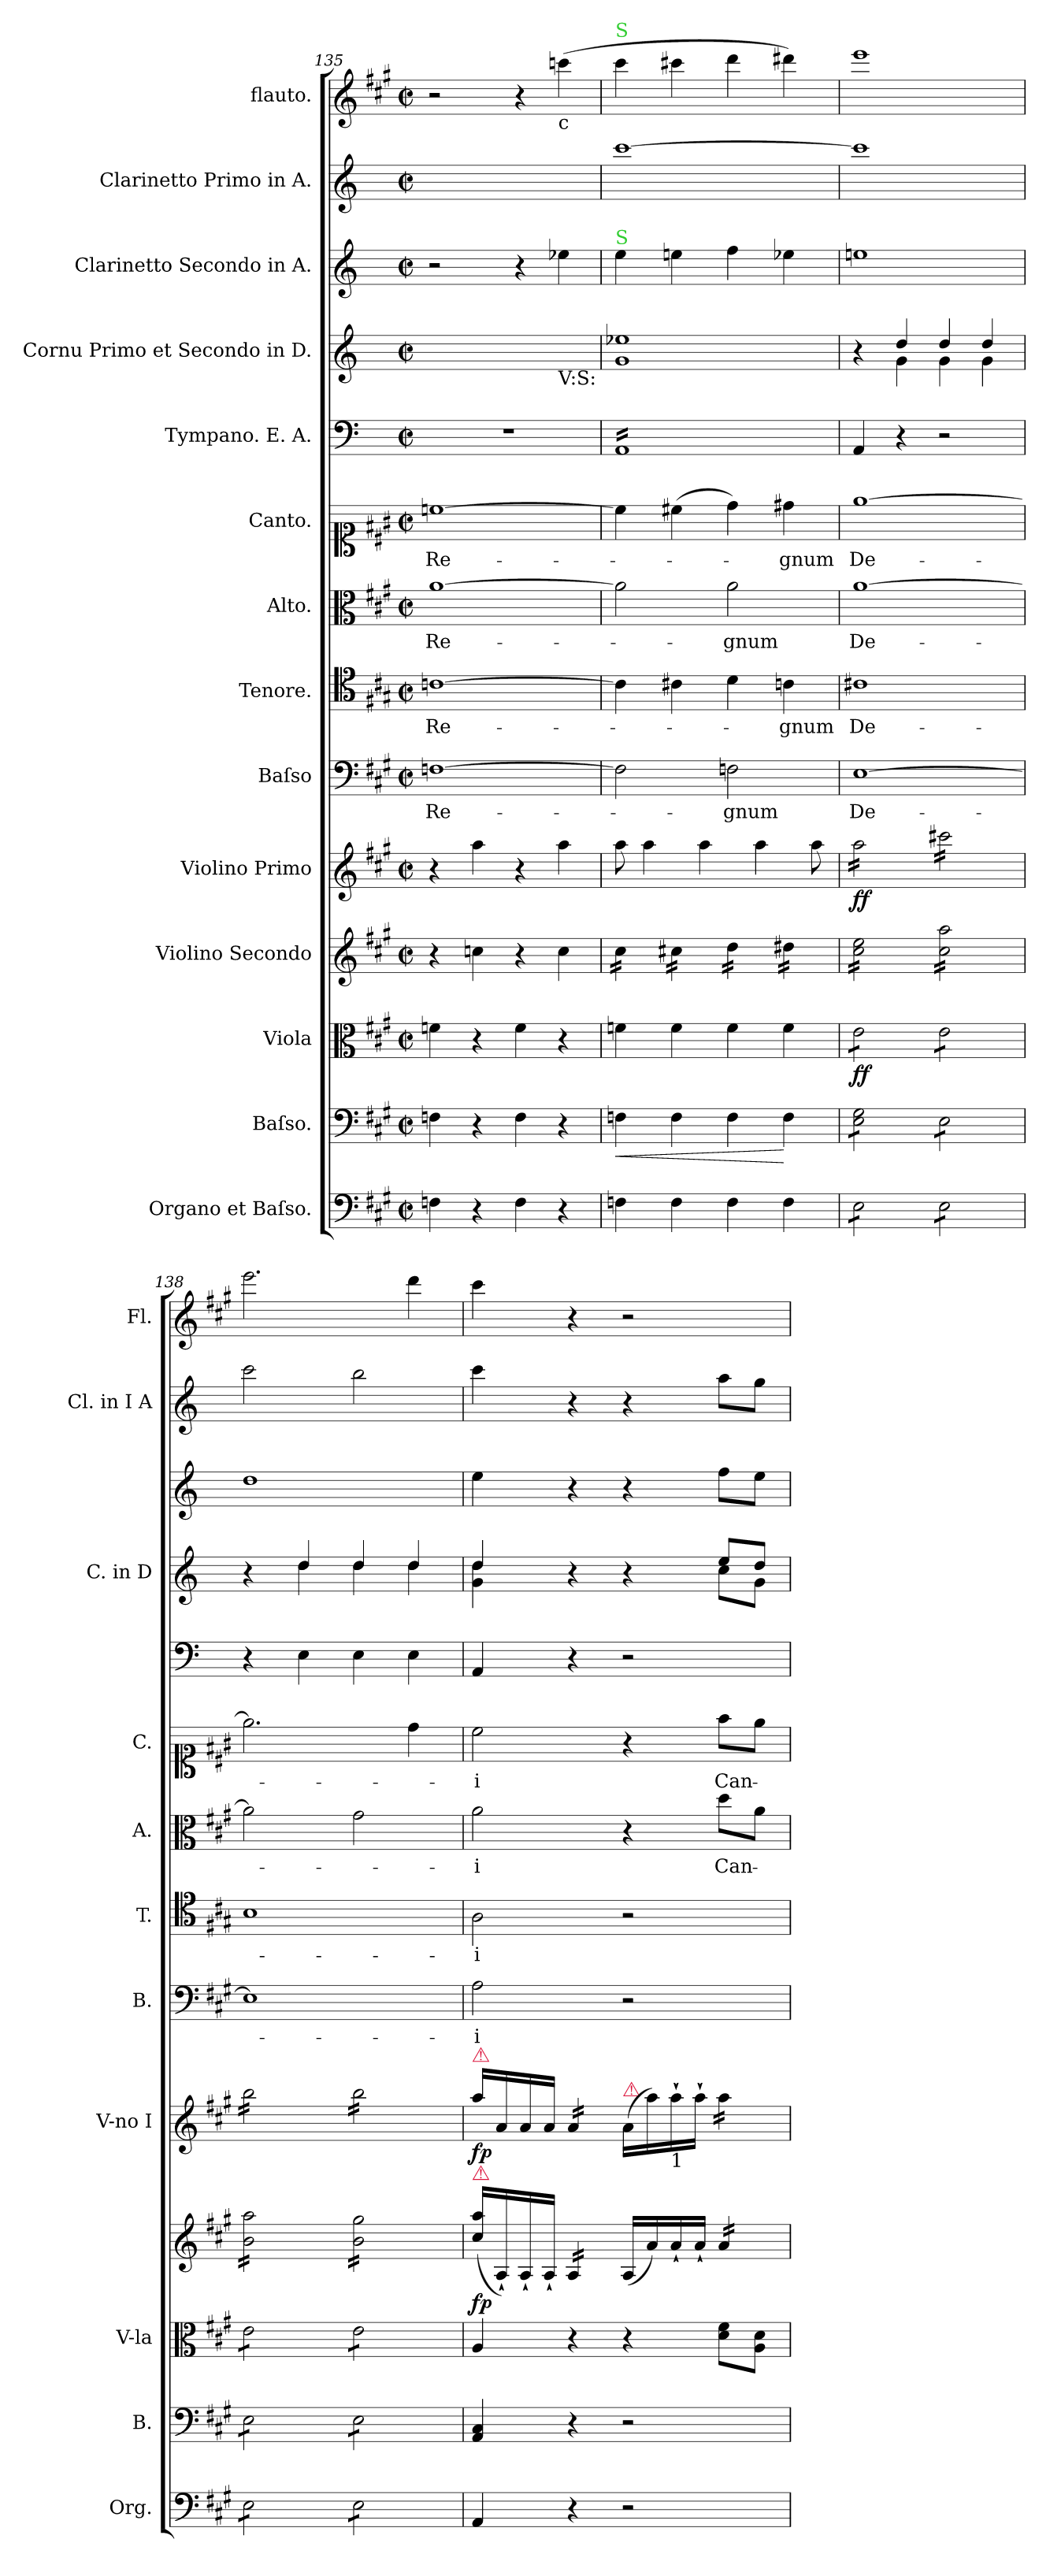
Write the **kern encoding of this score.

**kern	**kern	**dynam	**kern	**dynam	**kern	**dynam	**kern	**dynam	**kern	**text	**kern	**text	**kern	**text	**kern	**text	**kern	**kern	**kern	**kern	**kern
*part14	*part13	*part13	*part12	*part12	*part11	*part11	*part10	*part10	*part9	*part9	*part8	*part8	*part7	*part7	*part6	*part6	*part5	*part4	*part3	*part2	*part1
*staff14	*staff13	*staff13	*staff12	*staff12	*staff11	*staff11	*staff10	*staff10	*staff9	*staff9	*staff8	*staff8	*staff7	*staff7	*staff6	*staff6	*staff5	*staff4	*staff3	*staff2	*staff1
*I"Organo et Baſso.	*I"Baſso.	*	*I"Viola	*	*I"Violino Secondo	*	*I"Violino Primo	*	*I"Baſso	*	*I"Tenore.	*	*I"Alto.	*	*I"Canto.	*	*I"Tympano. E. A.	*I"Cornu Primo et Secondo in D.	*I"Clarinetto Secondo in A.	*I"Clarinetto Primo in A.	*I"flauto.
*I'Org.	*I'B.	*	*I'V-la	*	*	*	*I'V-no I	*	*I'B.	*	*I'T.	*	*I'A.	*	*I'C.	*	*	*I'C. in D	*	*I'Cl. in I A	*I'Fl.
*clefF4	*clefF4	*	*clefC3	*	*clefG2	*	*clefG2	*	*clefF4	*	*clefC4	*	*clefC3	*	*clefC1	*	*clefF4	*clefG2	*clefG2	*clefG2	*clefG2
*	*	*	*	*	*	*	*	*	*	*	*	*	*	*	*	*	*	*ITrd6c10	*ITrd2c3	*ITrd2c3	*
*k[f#c#g#]	*k[f#c#g#]	*	*k[f#c#g#]	*	*k[f#c#g#]	*	*k[f#c#g#]	*	*k[f#c#g#]	*	*k[f#c#g#]	*	*k[f#c#g#]	*	*k[f#c#g#]	*	*k[]	*k[f#c#]	*k[f#c#g#]	*k[f#c#g#]	*k[f#c#g#]
*M2/2	*M2/2	*	*M2/2	*	*M2/2	*	*M2/2	*	*M2/2	*	*M2/2	*	*M2/2	*	*M2/2	*	*M2/2	*M2/2	*M2/2	*M2/2	*M2/2
*met(c|)	*met(c|)	*	*met(c|)	*	*met(c|)	*	*met(c|)	*	*met(c|)	*	*met(c|)	*	*met(c|)	*	*met(c|)	*	*met(c|)	*met(c|)	*met(c|)	*met(c|)	*met(c|)
=135	=135	=135	=135	=135	=135	=135	=135	=135	=135	=135	=135	=135	=135	=135	=135	=135	=135	=135	=135	=135	=135
4Fn\	4Fn\	.	4fn\	.	4r	.	4r	.	[1Fn	Re-	[1cn	Re-	[1a	Re-	[1ccn	Re-	1r	2.ryy	2r	1ryy	2r
4r	4r	.	4r	.	4ccn\	.	4aa\	.	.	.	.	.	.	.	.	.	.	.	.	.	.
4F\	4F\	.	4f\	.	4r	.	4r	.	.	.	.	.	.	.	.	.	.	.	4r	.	4r
!	!	!	!	!	!	!	!	!	!	!	!	!	!	!	!	!	!	!	!	!	!LO:TX:b:t=c
!	!	!	!	!	!	!	!	!	!	!	!	!	!	!	!	!	!	!LO:TX:b:t=V&colon;S&colon;	!	!	!
4r	4r	.	4r	.	4cc\	.	4aa\	.	.	.	.	.	.	.	.	.	.	4ryy	4ccn\	.	(4cccn\
=136	=136	=136	=136	=136	=136	=136	=136	=136	=136	=136	=136	=136	=136	=136	=136	=136	=136	=136	=136	=136	=136
!	!	!	!	!	!	!	!	!	!	!	!	!	!	!	!	!	!	!	!	!	!LO:TX:a:color=limegreen:t=S
!	!	!	!	!	!	!	!	!	!	!	!	!	!	!	!	!	!	!	!LO:TX:a:color=limegreen:t=S	!	!
!	!	!	!	!	!LO:TX:a:color=limegreen:t=S	!	!	!	!	!	!	!	!	!	!	!	!	!	!	!	!
!	!	!LO:HP:b	!	!	!	!	!	!	!	!	!	!	!	!	!	!	!	!	!	!	!
*	*	*	*	*	*tremolo	*	*	*	*	*	*	*	*	*	*	*	*	*	*	*	*
*	*	*	*	*	*	*	*	*	*	*	*	*	*	*	*	*	*tremolo	*	*	*	*
4Fn\	4Fn\	<	4fn\	.	16cc#\LL	.	8aa\	.	2Fn\]	.	4c\]	.	2a\]	.	4cc\]	.	16AA/LL	1A 1fn	4cc#\	[1aa	4ccc#\
.	.	.	.	.	16cc#\	.	.	.	.	.	.	.	.	.	.	.	16AA/	.	.	.	.
.	.	.	.	.	16cc#\	.	4aa\	.	.	.	.	.	.	.	.	.	16AA/	.	.	.	.
.	.	.	.	.	16cc#\JJ	.	.	.	.	.	.	.	.	.	.	.	16AA/	.	.	.	.
4F\	4F\	.	4f\	.	16cc#X\LL	.	.	.	.	.	4c#X\	.	.	.	(4cc#X\	.	16AA/	.	4cc#X\	.	4ccc#X\
.	.	.	.	.	16cc#X\	.	.	.	.	.	.	.	.	.	.	.	16AA/	.	.	.	.
.	.	.	.	.	16cc#X\	.	4aa\	.	.	.	.	.	.	.	.	.	16AA/	.	.	.	.
.	.	.	.	.	16cc#X\JJ	.	.	.	.	.	.	.	.	.	.	.	16AA/	.	.	.	.
4F\	4F\	.	4f\	.	16dd\LL	.	.	.	2F\	-gnum	4d\	.	2a\	-gnum	4dd\)	.	16AA/	.	4dd\	.	4ddd\
.	.	.	.	.	16dd\	.	.	.	.	.	.	.	.	.	.	.	16AA/	.	.	.	.
.	.	.	.	.	16dd\	.	4aa\	.	.	.	.	.	.	.	.	.	16AA/	.	.	.	.
.	.	.	.	.	16dd\JJ	.	.	.	.	.	.	.	.	.	.	.	16AA/	.	.	.	.
4F\	4F\	[	4f\	.	16dd#X\LL	.	.	.	.	.	4cn\	-gnum	.	.	4dd#X\	gnum	16AA/	.	4ccn\	.	4ddd#X\)
.	.	.	.	.	16dd#X\	.	.	.	.	.	.	.	.	.	.	.	16AA/	.	.	.	.
.	.	.	.	.	16dd#X\	.	8aa\	.	.	.	.	.	.	.	.	.	16AA/	.	.	.	.
.	.	.	.	.	16dd#X\JJ	.	.	.	.	.	.	.	.	.	.	.	16AA/JJ	.	.	.	.
*	*	*	*	*	*	*	*	*	*	*	*	*	*	*	*	*	*Xtremolo	*	*	*	*
=137	=137	=137	=137	=137	=137	=137	=137	=137	=137	=137	=137	=137	=137	=137	=137	=137	=137	=137	=137	=137	=137
*	*	*	*	*	*	*	*	*	*	*	*	*	*	*	*	*	*	*^	*	*	*
!	!	!	!	!	!	!	!	!LO:DY:b	!	!	!	!	!	!	!	!	!	!	!	!	!	!
*tremolo	*	*	*	*	*	*	*	*	*	*	*	*	*	*	*	*	*	*	*	*	*	*
*	*tremolo	*	*	*	*	*	*	*	*	*	*	*	*	*	*	*	*	*	*	*	*	*
*	*	*	*tremolo	*	*	*	*	*	*	*	*	*	*	*	*	*	*	*	*	*	*	*
*	*	*	*	*	*	*	*tremolo	*	*	*	*	*	*	*	*	*	*	*	*	*	*	*
8E\L	8E\ 8G#\L	.	8e\L	ff	16cc#\ 16ee\LL	.	16aa\LL	ff	[1E	De-	1c#X	De-	[1a	De-	[1ee	De-	4AA/	4r	4ryy	1cc#X	1aa]	1eee
.	.	.	.	.	16cc#\ 16ee\	.	16aa\	.	.	.	.	.	.	.	.	.	.	.	.	.	.	.
8E\	8E\ 8G#\	.	8e\	.	16cc#\ 16ee\	.	16aa\	.	.	.	.	.	.	.	.	.	.	.	.	.	.	.
.	.	.	.	.	16cc#\ 16ee\	.	16aa\	.	.	.	.	.	.	.	.	.	.	.	.	.	.	.
8E\	8E\ 8G#\	.	8e\	.	16cc#\ 16ee\	.	16aa\	.	.	.	.	.	.	.	.	.	4r	4e/	4A\	.	.	.
.	.	.	.	.	16cc#\ 16ee\	.	16aa\	.	.	.	.	.	.	.	.	.	.	.	.	.	.	.
8E\J	8E\ 8G#\J	.	8e\J	.	16cc#\ 16ee\	.	16aa\	.	.	.	.	.	.	.	.	.	.	.	.	.	.	.
.	.	.	.	.	16cc#\ 16ee\JJ	.	16aa\JJ	.	.	.	.	.	.	.	.	.	.	.	.	.	.	.
8E\L	8E\L	.	8e\L	.	16cc#\ 16aa\LL	.	16ccc#X\LL	.	.	.	.	.	.	.	.	.	2r	4e/	4A\	.	.	.
.	.	.	.	.	16cc#\ 16aa\	.	16ccc#X\	.	.	.	.	.	.	.	.	.	.	.	.	.	.	.
8E\	8E\	.	8e\	.	16cc#\ 16aa\	.	16ccc#X\	.	.	.	.	.	.	.	.	.	.	.	.	.	.	.
.	.	.	.	.	16cc#\ 16aa\	.	16ccc#X\	.	.	.	.	.	.	.	.	.	.	.	.	.	.	.
8E\	8E\	.	8e\	.	16cc#\ 16aa\	.	16ccc#X\	.	.	.	.	.	.	.	.	.	.	4e/	4A\	.	.	.
.	.	.	.	.	16cc#\ 16aa\	.	16ccc#X\	.	.	.	.	.	.	.	.	.	.	.	.	.	.	.
8E\J	8E\J	.	8e\J	.	16cc#\ 16aa\	.	16ccc#X\	.	.	.	.	.	.	.	.	.	.	.	.	.	.	.
.	.	.	.	.	16cc#\ 16aa\JJ	.	16ccc#X\JJ	.	.	.	.	.	.	.	.	.	.	.	.	.	.	.
=138	=138	=138	=138	=138	=138	=138	=138	=138	=138	=138	=138	=138	=138	=138	=138	=138	=138	=138	=138	=138	=138	=138
8E\L	8E\L	.	8e\L	.	16b\ 16aa\LL	.	16bb\LL	.	1E]	.	1B	.	2a\]	.	2.ee\]	.	4r	4r	4ryy	1b	2aa\	2.eee\
.	.	.	.	.	16b\ 16aa\	.	16bb\	.	.	.	.	.	.	.	.	.	.	.	.	.	.	.
8E\	8E\	.	8e\	.	16b\ 16aa\	.	16bb\	.	.	.	.	.	.	.	.	.	.	.	.	.	.	.
.	.	.	.	.	16b\ 16aa\	.	16bb\	.	.	.	.	.	.	.	.	.	.	.	.	.	.	.
8E\	8E\	.	8e\	.	16b\ 16aa\	.	16bb\	.	.	.	.	.	.	.	.	.	4E\	4e/	4e\	.	.	.
.	.	.	.	.	16b\ 16aa\	.	16bb\	.	.	.	.	.	.	.	.	.	.	.	.	.	.	.
8E\J	8E\J	.	8e\J	.	16b\ 16aa\	.	16bb\	.	.	.	.	.	.	.	.	.	.	.	.	.	.	.
.	.	.	.	.	16b\ 16aa\JJ	.	16bb\JJ	.	.	.	.	.	.	.	.	.	.	.	.	.	.	.
8E\L	8E\L	.	8e\L	.	16b\ 16gg#\LL	.	16bb\LL	.	.	.	.	.	2g#\	.	.	.	4E\	4e/	4e\	.	2gg#\	.
.	.	.	.	.	16b\ 16gg#\	.	16bb\	.	.	.	.	.	.	.	.	.	.	.	.	.	.	.
8E\	8E\	.	8e\	.	16b\ 16gg#\	.	16bb\	.	.	.	.	.	.	.	.	.	.	.	.	.	.	.
.	.	.	.	.	16b\ 16gg#\	.	16bb\	.	.	.	.	.	.	.	.	.	.	.	.	.	.	.
8E\	8E\	.	8e\	.	16b\ 16gg#\	.	16bb\	.	.	.	.	.	.	.	4dd\	.	4E\	4e/	4e\	.	.	4ddd\
.	.	.	.	.	16b\ 16gg#\	.	16bb\	.	.	.	.	.	.	.	.	.	.	.	.	.	.	.
8E\J	8E\J	.	8e\J	.	16b\ 16gg#\	.	16bb\	.	.	.	.	.	.	.	.	.	.	.	.	.	.	.
*	*	*	*Xtremolo	*	*	*	*	*	*	*	*	*	*	*	*	*	*	*	*	*	*	*
*	*Xtremolo	*	*	*	*	*	*	*	*	*	*	*	*	*	*	*	*	*	*	*	*	*
*Xtremolo	*	*	*	*	*	*	*	*	*	*	*	*	*	*	*	*	*	*	*	*	*	*
.	.	.	.	.	16b\ 16gg#\JJ	.	16bb\JJ	.	.	.	.	.	.	.	.	.	.	.	.	.	.	.
*	*	*	*	*	*	*	*Xtremolo	*	*	*	*	*	*	*	*	*	*	*	*	*	*	*
*	*	*	*	*	*Xtremolo	*	*	*	*	*	*	*	*	*	*	*	*	*	*	*	*	*
=139	=139	=139	=139	=139	=139	=139	=139	=139	=139	=139	=139	=139	=139	=139	=139	=139	=139	=139	=139	=139	=139	=139
!	!	!	!	!	!	!	!LO:TX:a:color=crimson:t=⚠	!	!	!	!	!	!	!	!	!	!	!	!	!	!	!
!	!	!	!	!	!LO:TX:a:color=crimson:t=⚠	!	!	!	!	!	!	!	!	!	!	!	!	!	!	!	!	!
!	!	!	!	!	!	!LO:DY:b	!	!	!	!	!	!	!	!	!	!	!	!	!	!	!	!
4AA/	4AA/ 4C#/	.	4A/	.	(<16cc#\ 16aa\LL	fp	16aa\LL	fp	2A\	-i	2A\	-i	2a\	-i	2cc#\	-i	4AA/	4e/	4A\ 4e\	4cc#\	4aa\	4ccc#\
.	.	.	.	.	16A`/)	.	16a/	.	.	.	.	.	.	.	.	.	.	.	.	.	.	.
.	.	.	.	.	16A`/	.	16a/	.	.	.	.	.	.	.	.	.	.	.	.	.	.	.
.	.	.	.	.	16A`/JJ	.	16a/JJ	.	.	.	.	.	.	.	.	.	.	.	.	.	.	.
!	!	!	!	!	!LO:TX:b:t=1	!	!	!	!	!	!	!	!	!	!	!	!	!	!	!	!	!
*	*	*	*	*	*tremolo	*	*	*	*	*	*	*	*	*	*	*	*	*	*	*	*	*
*	*	*	*	*	*	*	*tremolo	*	*	*	*	*	*	*	*	*	*	*	*	*	*	*
4r	4r	.	4r	.	16A/LL	.	16a/LL	.	.	.	.	.	.	.	.	.	4r	4r	4ryy	4r	4r	4r
.	.	.	.	.	16A/	.	16a/	.	.	.	.	.	.	.	.	.	.	.	.	.	.	.
.	.	.	.	.	16A/	.	16a/	.	.	.	.	.	.	.	.	.	.	.	.	.	.	.
.	.	.	.	.	16A/JJ	.	16a/JJ	.	.	.	.	.	.	.	.	.	.	.	.	.	.	.
*	*	*	*	*	*	*	*Xtremolo	*	*	*	*	*	*	*	*	*	*	*	*	*	*	*
*	*	*	*	*	*Xtremolo	*	*	*	*	*	*	*	*	*	*	*	*	*	*	*	*	*
!	!	!	!	!	!	!	!LO:TX:a:color=crimson:t=⚠	!	!	!	!	!	!	!	!	!	!	!	!	!	!	!
2r	2r	.	4r	.	(16A/LL	.	(>16a/LL	.	2r	.	2r	.	4r	.	4r	.	2r	4r	4ryy	4r	4r	2r
.	.	.	.	.	16a/)	.	16aa\)	.	.	.	.	.	.	.	.	.	.	.	.	.	.	.
!	!	!	!	!	!	!	!LO:TX:b:t=1	!	!	!	!	!	!	!	!	!	!	!	!	!	!	!
.	.	.	.	.	16a`/	.	16aa`>\	.	.	.	.	.	.	.	.	.	.	.	.	.	.	.
.	.	.	.	.	16a`/JJ	.	16aa`>\JJ	.	.	.	.	.	.	.	.	.	.	.	.	.	.	.
*	*	*	*	*	*tremolo	*	*	*	*	*	*	*	*	*	*	*	*	*	*	*	*	*
*	*	*	*	*	*	*	*tremolo	*	*	*	*	*	*	*	*	*	*	*	*	*	*	*
.	.	.	8d\ 8f#\L	.	16a/LL	.	16aa\LL	.	.	.	.	.	8dd\L	Can-	8ff#\L	Can-	.	8f#/L	8d\L	8dd\L	8ff#\L	.
.	.	.	.	.	16a/	.	16aa\	.	.	.	.	.	.	.	.	.	.	.	.	.	.	.
.	.	.	8A\ 8d\J	.	16a/	.	16aa\	.	.	.	.	.	8a\J	.	8ee\J	.	.	8e/J	8A\J	8cc#\J	8ee\J	.
.	.	.	.	.	16a/JJ	.	16aa\JJ	.	.	.	.	.	.	.	.	.	.	.	.	.	.	.
*	*	*	*	*	*	*	*Xtremolo	*	*	*	*	*	*	*	*	*	*	*	*	*	*	*
*	*	*	*	*	*Xtremolo	*	*	*	*	*	*	*	*	*	*	*	*	*	*	*	*	*
*	*	*	*	*	*	*	*	*	*	*	*	*	*	*	*	*	*	*v	*v	*	*	*
=	=	=	=	=	=	=	=	=	=	=	=	=	=	=	=	=	=	=	=	=	=
*-	*-	*-	*-	*-	*-	*-	*-	*-	*-	*-	*-	*-	*-	*-	*-	*-	*-	*-	*-	*-	*-
